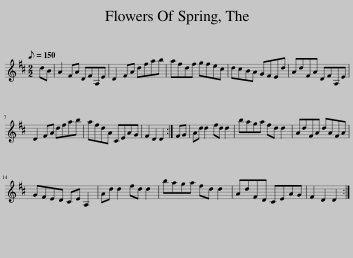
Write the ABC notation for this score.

X:1
L:1/8
Q:1/8=150
M:2/2
I:linebreak $
K:D
V:1 treble
V:1
 dB | A2 FA DFA,E | D2 FA dfab | afdf gfec | dcBA GFEd | %5
 AdFA DFA,E |$ D2 FA dfab | afdA CEAG | F2 D2 D2 :| FG | %10
 Ad d2 fd d2 | baga fd d2 | AdFA dAFA |$ GFED CE A,2 | Ad d2 fd d2 | %15
 baga fd d2 | AdFD CEAG | F2 D2 D2 :| %18
